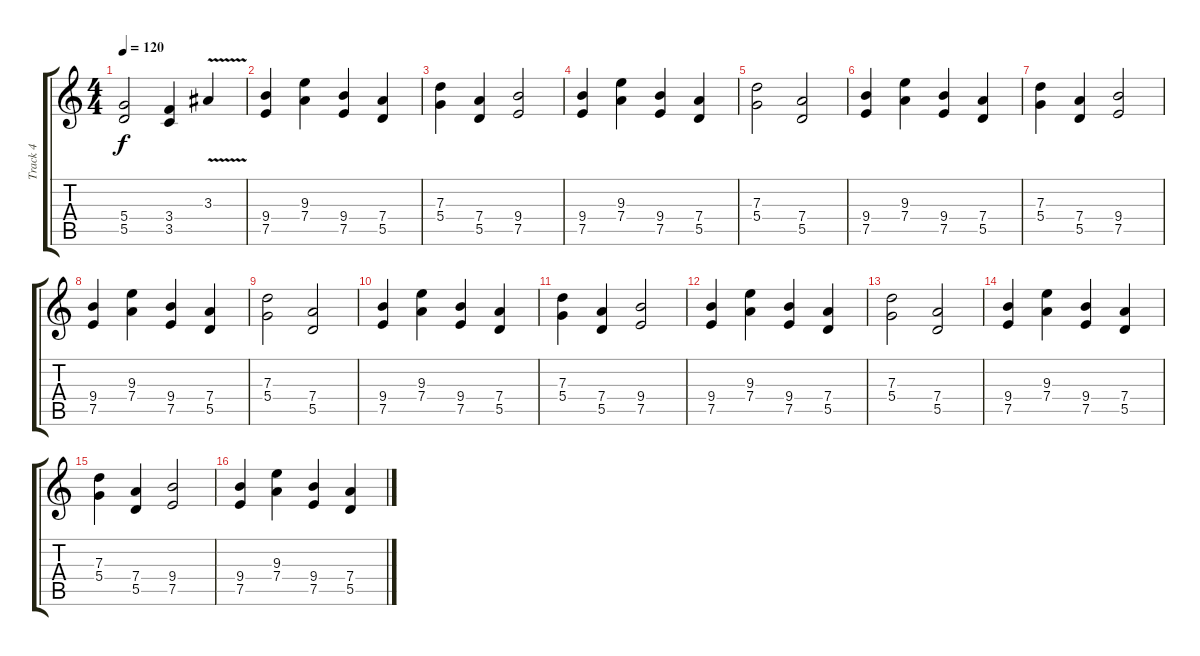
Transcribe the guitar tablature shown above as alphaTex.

\track ("Track 4" "Track 4") {instrument distortionguitar}
\staff {score tabs}
\tuning (E4 B3 G3 D3 A2 E2) {hide}
\ts (4 4)
\tempo 120
\clef g2
\ks c
(5.4 5.5).2{dy f} (3.4 3.5).4 3.3{v}.4 |
(9.4 7.5).4 (9.3 7.4).4 (9.4 7.5).4 (7.4 5.5).4 |
(7.3 5.4).4 (7.4 5.5).4 (9.4 7.5).2 |
(9.4 7.5).4 (9.3 7.4).4 (9.4 7.5).4 (7.4 5.5).4 |
(7.3 5.4).2 (7.4 5.5).2 |
(9.4 7.5).4 (9.3 7.4).4 (9.4 7.5).4 (7.4 5.5).4 |
(7.3 5.4).4 (7.4 5.5).4 (9.4 7.5).2 |
(9.4 7.5).4 (9.3 7.4).4 (9.4 7.5).4 (7.4 5.5).4 |
(7.3 5.4).2 (7.4 5.5).2 |
(9.4 7.5).4 (9.3 7.4).4 (9.4 7.5).4 (7.4 5.5).4 |
(7.3 5.4).4 (7.4 5.5).4 (9.4 7.5).2 |
(9.4 7.5).4 (9.3 7.4).4 (9.4 7.5).4 (7.4 5.5).4 |
(7.3 5.4).2 (7.4 5.5).2 |
(9.4 7.5).4 (9.3 7.4).4 (9.4 7.5).4 (7.4 5.5).4 |
(7.3 5.4).4 (7.4 5.5).4 (9.4 7.5).2 |
(9.4 7.5).4 (9.3 7.4).4 (9.4 7.5).4 (7.4 5.5).4
